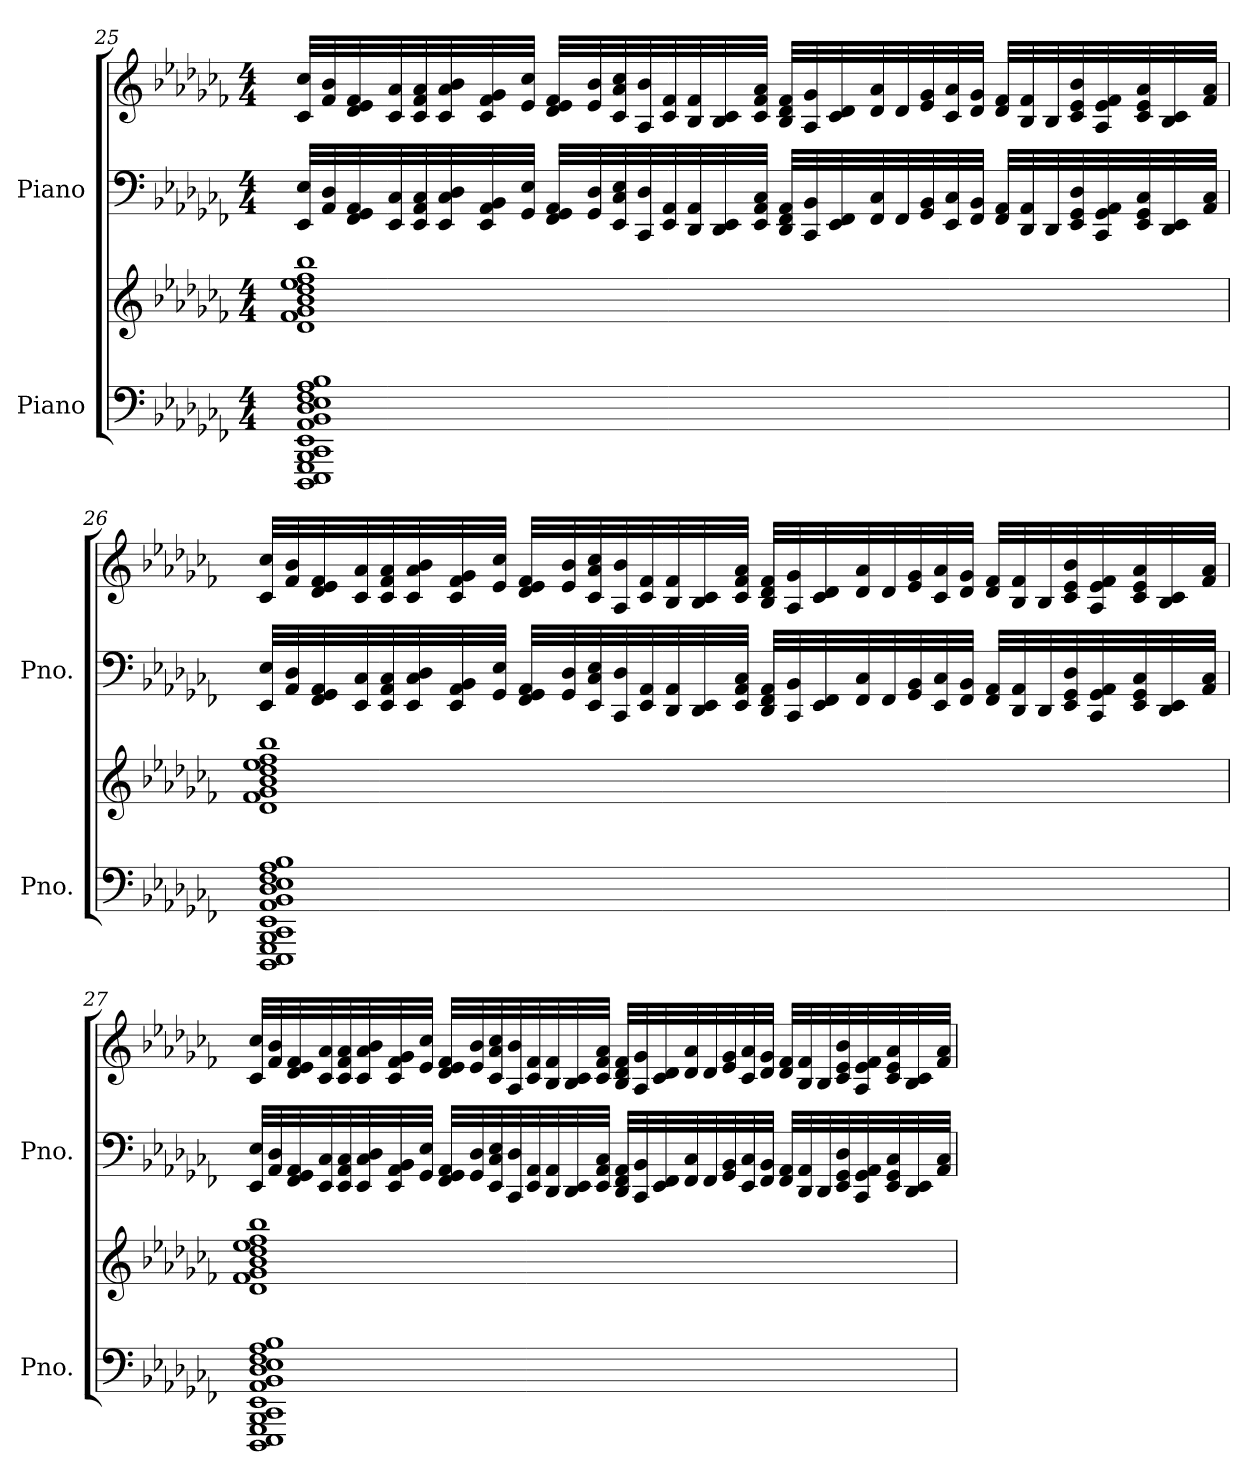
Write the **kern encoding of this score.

**kern	**kern	**kern	**kern
*part2	*part2	*part1	*part1
*staff4	*staff3	*staff2	*staff1
*I"Piano	*	*I"Piano	*
*I'Pno.	*	*I'Pno.	*
!!LO:LB:g=z
*clefF4	*clefG2	*clefF4	*clefG2
*ITrd14c24	*ITrd14c24	*ITrd-21c-36	*ITrd-21c-36
*k[b-e-a-d-g-c-f-]	*k[b-e-a-d-g-c-f-]	*k[b-e-a-d-g-c-f-]	*k[b-e-a-d-g-c-f-]
*M4/4	*M4/4	*M4/4	*M4/4
=25	=25	=25	=25
1DDDDD- 1EEEEE- 1GGGGG- 1BBBBB- 1CCCC- 1EEEE- 1AAAA- 1BBBB- 1DDD- 1EEE- 1FFF- 1AAA- 1BBB-	1DD- 1FF- 1GG- 1BB- 1D- 1E- 1F- 1B-	32ee-/ 32eee-/LLL	32cccc-/ 32ccccc-/LLL
.	.	32aa-/ 32ddd-/	32ffff-/ 32bbbb-/
.	.	32ff-/ 32gg-/ 32aa-/	32dddd-/ 32eeee-/ 32ffff-/
.	.	32ee-/ 32ccc-/	32cccc-/ 32aaaa-/
.	.	32ee-/ 32aa-/ 32ccc-/	32cccc-/ 32ffff-/ 32aaaa-/
.	.	32ee-/ 32ccc-/ 32ddd-/	32cccc-/ 32aaaa-/ 32bbbb-/
.	.	32ee-/ 32aa-/ 32bb-/	32cccc-/ 32ffff-/ 32gggg-/
.	.	32gg-/ 32eee-/JJJ	32eeee-/ 32ccccc-/JJJ
.	.	32ff-/ 32gg-/ 32aa-/LLL	32dddd-/ 32eeee-/ 32ffff-/LLL
.	.	32gg-/ 32ddd-/	32eeee-/ 32bbbb-/
.	.	32ee-/ 32ccc-/ 32eee-/	32cccc-/ 32aaaa-/ 32ccccc-/
.	.	32cc-/ 32ddd-/	32aaa-/ 32bbbb-/
.	.	32ee-/ 32aa-/	32cccc-/ 32ffff-/
.	.	32dd-/ 32aa-/	32bbb-/ 32ffff-/
.	.	32dd-/ 32ee-/	32bbb-/ 32cccc-/
.	.	32ee-/ 32aa-/ 32ccc-/JJJ	32cccc-/ 32ffff-/ 32aaaa-/JJJ
.	.	32dd-/ 32ff-/ 32aa-/LLL	32bbb-/ 32dddd-/ 32ffff-/LLL
.	.	32cc-/ 32bb-/	32aaa-/ 32gggg-/
.	.	32ee-/ 32ff-/	32cccc-/ 32dddd-/
.	.	32ff-/ 32ccc-/	32dddd-/ 32aaaa-/
.	.	32ff-/	32dddd-/
.	.	32gg-/ 32bb-/	32eeee-/ 32gggg-/
.	.	32ee-/ 32ccc-/	32cccc-/ 32aaaa-/
.	.	32ff-/ 32bb-/JJJ	32dddd-/ 32gggg-/JJJ
.	.	32ff-/ 32aa-/LLL	32dddd-/ 32ffff-/LLL
.	.	32dd-/ 32aa-/	32bbb-/ 32ffff-/
.	.	32dd-/	32bbb-/
.	.	32ee-/ 32gg-/ 32ddd-/	32cccc-/ 32eeee-/ 32bbbb-/
.	.	32cc-/ 32gg-/ 32aa-/	32aaa-/ 32eeee-/ 32ffff-/
.	.	32ee-/ 32gg-/ 32ccc-/	32cccc-/ 32eeee-/ 32aaaa-/
.	.	32dd-/ 32ee-/	32bbb-/ 32cccc-/
.	.	32aa-/ 32ccc-/JJJ	32ffff-/ 32aaaa-/JJJ
!!LO:LB:g=z
=26	=26	=26	=26
1DDDDD- 1EEEEE- 1GGGGG- 1BBBBB- 1CCCC- 1EEEE- 1AAAA- 1BBBB- 1DDD- 1EEE- 1FFF- 1AAA- 1BBB-	1DD- 1FF- 1GG- 1BB- 1D- 1E- 1F- 1B-	32ee-/ 32eee-/LLL	32cccc-/ 32ccccc-/LLL
.	.	32aa-/ 32ddd-/	32ffff-/ 32bbbb-/
.	.	32ff-/ 32gg-/ 32aa-/	32dddd-/ 32eeee-/ 32ffff-/
.	.	32ee-/ 32ccc-/	32cccc-/ 32aaaa-/
.	.	32ee-/ 32aa-/ 32ccc-/	32cccc-/ 32ffff-/ 32aaaa-/
.	.	32ee-/ 32ccc-/ 32ddd-/	32cccc-/ 32aaaa-/ 32bbbb-/
.	.	32ee-/ 32aa-/ 32bb-/	32cccc-/ 32ffff-/ 32gggg-/
.	.	32gg-/ 32eee-/JJJ	32eeee-/ 32ccccc-/JJJ
.	.	32ff-/ 32gg-/ 32aa-/LLL	32dddd-/ 32eeee-/ 32ffff-/LLL
.	.	32gg-/ 32ddd-/	32eeee-/ 32bbbb-/
.	.	32ee-/ 32ccc-/ 32eee-/	32cccc-/ 32aaaa-/ 32ccccc-/
.	.	32cc-/ 32ddd-/	32aaa-/ 32bbbb-/
.	.	32ee-/ 32aa-/	32cccc-/ 32ffff-/
.	.	32dd-/ 32aa-/	32bbb-/ 32ffff-/
.	.	32dd-/ 32ee-/	32bbb-/ 32cccc-/
.	.	32ee-/ 32aa-/ 32ccc-/JJJ	32cccc-/ 32ffff-/ 32aaaa-/JJJ
.	.	32dd-/ 32ff-/ 32aa-/LLL	32bbb-/ 32dddd-/ 32ffff-/LLL
.	.	32cc-/ 32bb-/	32aaa-/ 32gggg-/
.	.	32ee-/ 32ff-/	32cccc-/ 32dddd-/
.	.	32ff-/ 32ccc-/	32dddd-/ 32aaaa-/
.	.	32ff-/	32dddd-/
.	.	32gg-/ 32bb-/	32eeee-/ 32gggg-/
.	.	32ee-/ 32ccc-/	32cccc-/ 32aaaa-/
.	.	32ff-/ 32bb-/JJJ	32dddd-/ 32gggg-/JJJ
.	.	32ff-/ 32aa-/LLL	32dddd-/ 32ffff-/LLL
.	.	32dd-/ 32aa-/	32bbb-/ 32ffff-/
.	.	32dd-/	32bbb-/
.	.	32ee-/ 32gg-/ 32ddd-/	32cccc-/ 32eeee-/ 32bbbb-/
.	.	32cc-/ 32gg-/ 32aa-/	32aaa-/ 32eeee-/ 32ffff-/
.	.	32ee-/ 32gg-/ 32ccc-/	32cccc-/ 32eeee-/ 32aaaa-/
.	.	32dd-/ 32ee-/	32bbb-/ 32cccc-/
.	.	32aa-/ 32ccc-/JJJ	32ffff-/ 32aaaa-/JJJ
!!LO:PB:g=z
=27	=27	=27	=27
1DDDDD- 1EEEEE- 1GGGGG- 1BBBBB- 1CCCC- 1EEEE- 1AAAA- 1BBBB- 1DDD- 1EEE- 1FFF- 1AAA- 1BBB-	1DD- 1FF- 1GG- 1BB- 1D- 1E- 1F- 1B-	32ee-/ 32eee-/LLL	32cccc-/ 32ccccc-/LLL
.	.	32aa-/ 32ddd-/	32ffff-/ 32bbbb-/
.	.	32ff-/ 32gg-/ 32aa-/	32dddd-/ 32eeee-/ 32ffff-/
.	.	32ee-/ 32ccc-/	32cccc-/ 32aaaa-/
.	.	32ee-/ 32aa-/ 32ccc-/	32cccc-/ 32ffff-/ 32aaaa-/
.	.	32ee-/ 32ccc-/ 32ddd-/	32cccc-/ 32aaaa-/ 32bbbb-/
.	.	32ee-/ 32aa-/ 32bb-/	32cccc-/ 32ffff-/ 32gggg-/
.	.	32gg-/ 32eee-/JJJ	32eeee-/ 32ccccc-/JJJ
.	.	32ff-/ 32gg-/ 32aa-/LLL	32dddd-/ 32eeee-/ 32ffff-/LLL
.	.	32gg-/ 32ddd-/	32eeee-/ 32bbbb-/
.	.	32ee-/ 32ccc-/ 32eee-/	32cccc-/ 32aaaa-/ 32ccccc-/
.	.	32cc-/ 32ddd-/	32aaa-/ 32bbbb-/
.	.	32ee-/ 32aa-/	32cccc-/ 32ffff-/
.	.	32dd-/ 32aa-/	32bbb-/ 32ffff-/
.	.	32dd-/ 32ee-/	32bbb-/ 32cccc-/
.	.	32ee-/ 32aa-/ 32ccc-/JJJ	32cccc-/ 32ffff-/ 32aaaa-/JJJ
.	.	32dd-/ 32ff-/ 32aa-/LLL	32bbb-/ 32dddd-/ 32ffff-/LLL
.	.	32cc-/ 32bb-/	32aaa-/ 32gggg-/
.	.	32ee-/ 32ff-/	32cccc-/ 32dddd-/
.	.	32ff-/ 32ccc-/	32dddd-/ 32aaaa-/
.	.	32ff-/	32dddd-/
.	.	32gg-/ 32bb-/	32eeee-/ 32gggg-/
.	.	32ee-/ 32ccc-/	32cccc-/ 32aaaa-/
.	.	32ff-/ 32bb-/JJJ	32dddd-/ 32gggg-/JJJ
.	.	32ff-/ 32aa-/LLL	32dddd-/ 32ffff-/LLL
.	.	32dd-/ 32aa-/	32bbb-/ 32ffff-/
.	.	32dd-/	32bbb-/
.	.	32ee-/ 32gg-/ 32ddd-/	32cccc-/ 32eeee-/ 32bbbb-/
.	.	32cc-/ 32gg-/ 32aa-/	32aaa-/ 32eeee-/ 32ffff-/
.	.	32ee-/ 32gg-/ 32ccc-/	32cccc-/ 32eeee-/ 32aaaa-/
.	.	32dd-/ 32ee-/	32bbb-/ 32cccc-/
.	.	32aa-/ 32ccc-/JJJ	32ffff-/ 32aaaa-/JJJ
=	=	=	=
*-	*-	*-	*-
